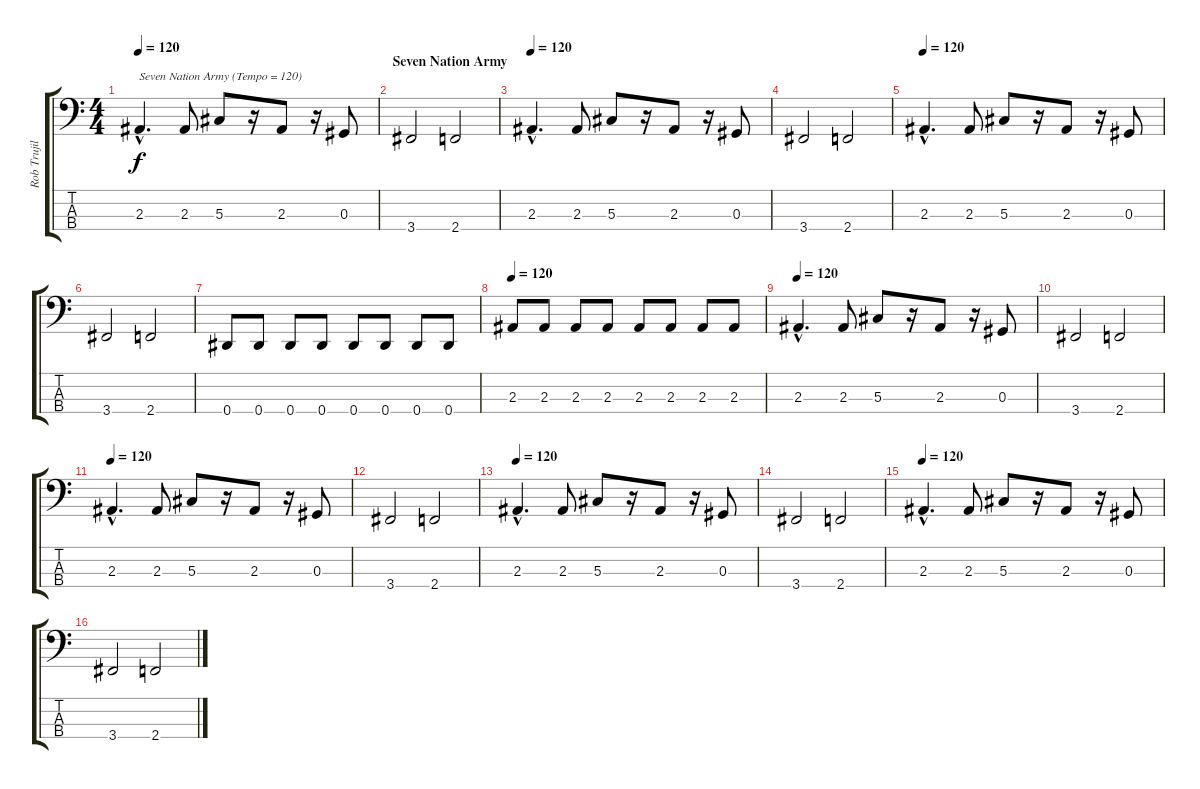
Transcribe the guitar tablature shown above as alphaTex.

\track ("Rob Trujillo" "Rob Trujil") {instrument electricbassfinger}
\staff {score tabs}
\tuning (Gb2 Db2 Ab1 Eb1) {hide}
\ts (4 4)
\tempo 120
\clef f4
\ks c
2.3{hac}.4{d txt "Seven Nation Army (Tempo = 120)" dy f volume 16} 2.3.8 5.3.8 r.16 2.3.8 r.16 0.3.8 |
\section ("" "Seven Nation Army ")
3.4.2 2.4.2 |
\tempo 120
2.3{hac}.4{d instrument slapbass1} 2.3.8 5.3.8 r.16 2.3.8 r.16 0.3.8 |
3.4.2 2.4.2 |
\tempo 120
2.3{hac}.4{d instrument slapbass1} 2.3.8 5.3.8 r.16 2.3.8 r.16 0.3.8 |
3.4.2 2.4.2 |
0.4.8 0.4.8 0.4.8 0.4.8 0.4.8 0.4.8 0.4.8 0.4.8 |
\tempo 120
2.3.8 2.3.8 2.3.8 2.3.8 2.3.8 2.3.8 2.3.8 2.3.8 |
\tempo 120
2.3{hac}.4{d} 2.3.8 5.3.8 r.16 2.3.8 r.16 0.3.8 |
3.4.2 2.4.2 |
\tempo 120
2.3{hac}.4{d} 2.3.8 5.3.8 r.16 2.3.8 r.16 0.3.8 |
3.4.2 2.4.2 |
\tempo 120
2.3{hac}.4{d} 2.3.8 5.3.8 r.16 2.3.8 r.16 0.3.8 |
3.4.2 2.4.2 |
\tempo 120
2.3{hac}.4{d} 2.3.8 5.3.8 r.16 2.3.8 r.16 0.3.8 |
3.4.2 2.4.2
